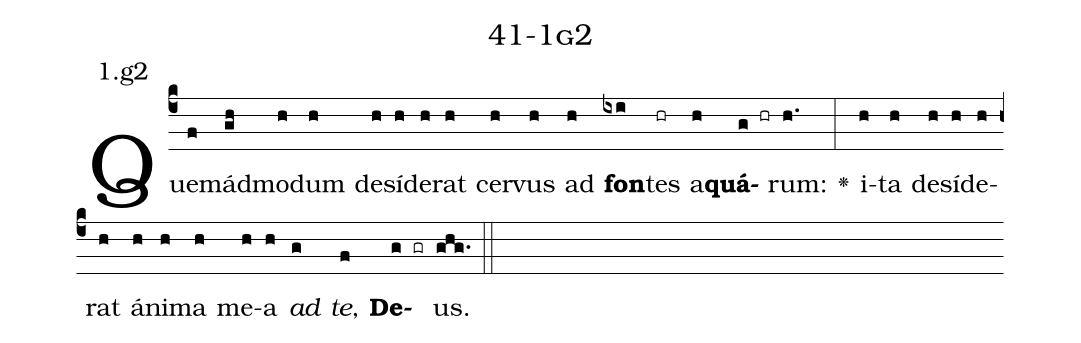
name: 41-1g2;
annotation: 1.g2;
%%
(c4)Quem(f)ád(gh)mo(h)dum(h) de(h)sí(h)de(h)rat(h) cer(h)vus(h) ad(h) <b>fon</b>(ixi)tes(hr) a(h)<b>quá</b>(g hr)rum:(h.) <v>\greheightstar</v>(:) i(h)ta(h) de(h)sí(h)de(h)rat(h) á(h)ni(h)ma(h) me(h)a(h) <i>ad</i>(g) <i>te</i>,(f) <b>De</b>(g gr)us.(ghg.) (::)


%E(h) u(h) o(g) u(f) a(g) e.(ghg.) (::)
